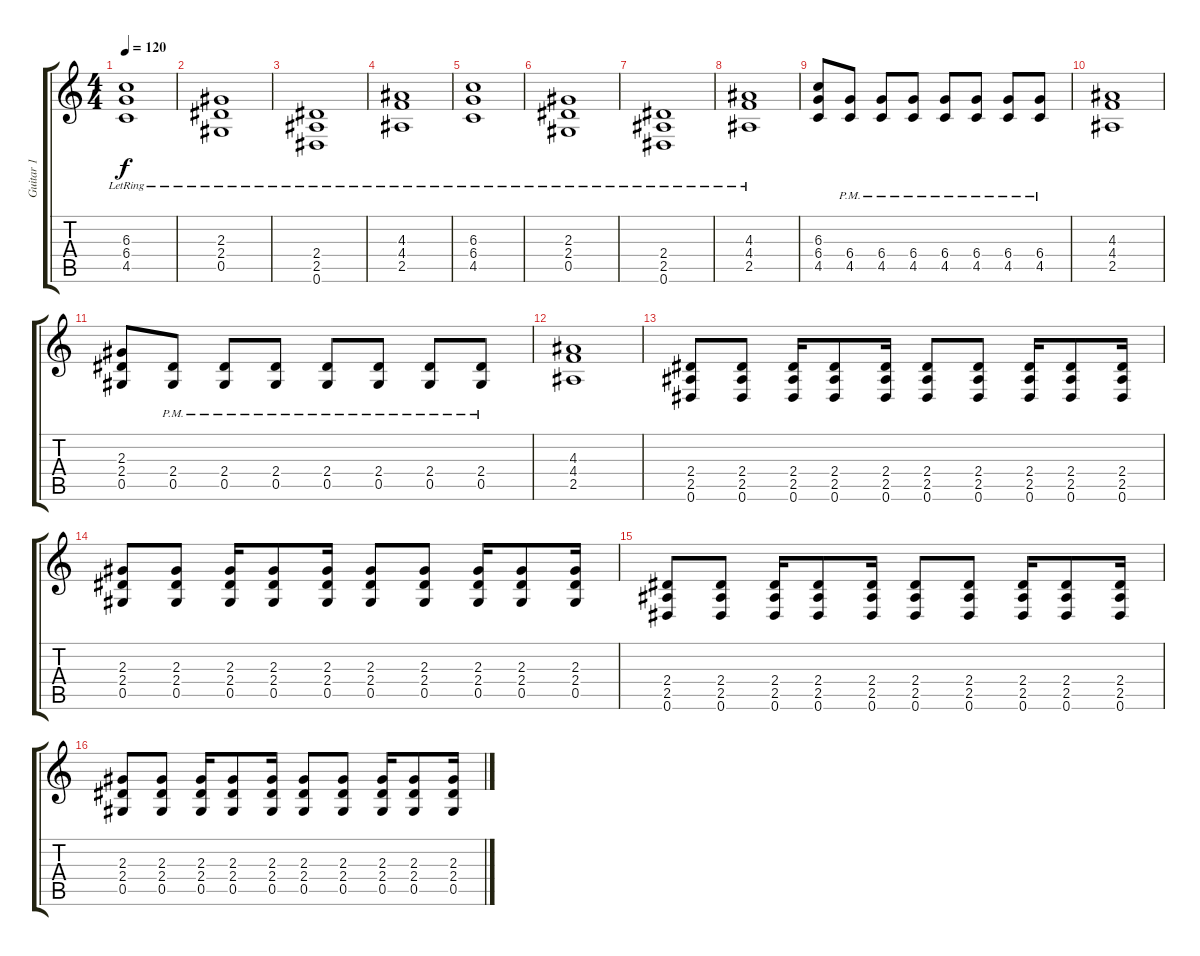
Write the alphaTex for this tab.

\track ("Guitar 1" "Guitar 1") {instrument acousticguitarsteel}
\staff {score tabs}
\tuning (Eb4 Bb3 Gb3 Db3 Ab2 Eb2) {hide}
\ts (4 4)
\tempo 120
\clef g2
\ks c
(6.3{lr} 6.4{lr} 4.5{lr}).1{dy f} |
(2.3{lr} 2.4{lr} 0.5{lr}).1 |
(2.4{lr} 2.5{lr} 0.6{lr}).1 |
(4.3{lr} 4.4{lr} 2.5{lr}).1 |
(6.3{lr} 6.4{lr} 4.5{lr}).1 |
(2.3{lr} 2.4{lr} 0.5{lr}).1 |
(2.4{lr} 2.5{lr} 0.6{lr}).1 |
(4.3{lr} 4.4{lr} 2.5{lr}).1 |
(6.3 6.4 4.5).8 (6.4{pm} 4.5{pm}).8 (6.4{pm} 4.5{pm}).8 (6.4{pm} 4.5{pm}).8 (6.4{pm} 4.5{pm}).8 (6.4{pm} 4.5{pm}).8 (6.4{pm} 4.5{pm}).8 (6.4{pm} 4.5{pm}).8 |
(4.3 4.4 2.5).1 |
(2.3 2.4 0.5).8 (2.4{pm} 0.5{pm}).8 (2.4{pm} 0.5{pm}).8 (2.4{pm} 0.5{pm}).8 (2.4{pm} 0.5{pm}).8 (2.4{pm} 0.5{pm}).8 (2.4{pm} 0.5{pm}).8 (2.4{pm} 0.5{pm}).8 |
(4.3 4.4 2.5).1 |
(2.4 2.5 0.6).8 (2.4 2.5 0.6).8 (2.4 2.5 0.6).16 (2.4 2.5 0.6).8 (2.4 2.5 0.6).16 (2.4 2.5 0.6).8 (2.4 2.5 0.6).8 (2.4 2.5 0.6).16 (2.4 2.5 0.6).8 (2.4 2.5 0.6).16 |
(2.3 2.4 0.5).8 (2.3 2.4 0.5).8 (2.3 2.4 0.5).16 (2.3 2.4 0.5).8 (2.3 2.4 0.5).16 (2.3 2.4 0.5).8 (2.3 2.4 0.5).8 (2.3 2.4 0.5).16 (2.3 2.4 0.5).8 (2.3 2.4 0.5).16 |
(2.4 2.5 0.6).8 (2.4 2.5 0.6).8 (2.4 2.5 0.6).16 (2.4 2.5 0.6).8 (2.4 2.5 0.6).16 (2.4 2.5 0.6).8 (2.4 2.5 0.6).8 (2.4 2.5 0.6).16 (2.4 2.5 0.6).8 (2.4 2.5 0.6).16 |
(2.3 2.4 0.5).8 (2.3 2.4 0.5).8 (2.3 2.4 0.5).16 (2.3 2.4 0.5).8 (2.3 2.4 0.5).16 (2.3 2.4 0.5).8 (2.3 2.4 0.5).8 (2.3 2.4 0.5).16 (2.3 2.4 0.5).8 (2.3 2.4 0.5).16
